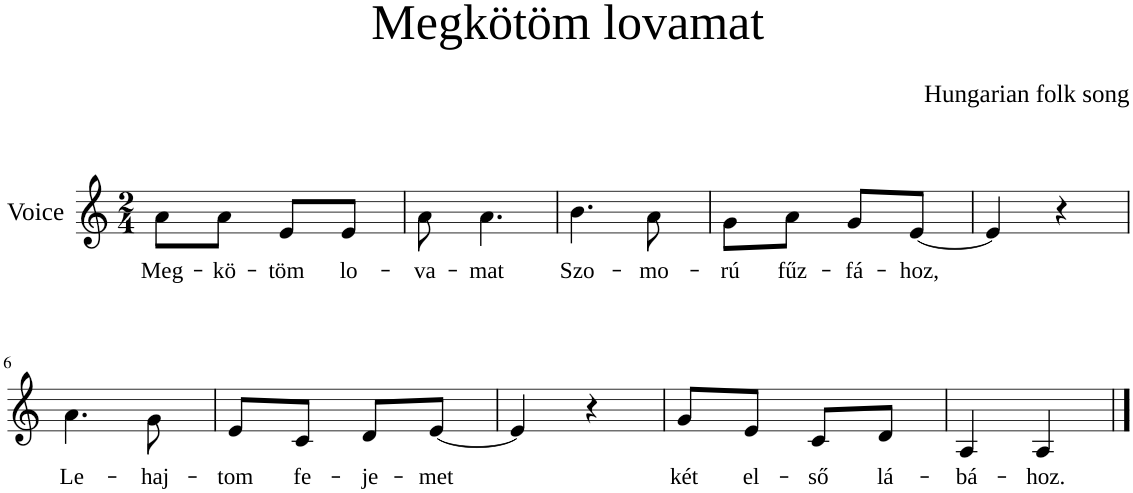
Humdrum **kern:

**kern	**text
*part1	*part1
*staff1	*staff1
*I"Voice	*
*clefG2	*
*k[]	*
*M2/4	*
=1	=1
!	!LO:LY:b
8a\L	Meg-
!	!LO:LY:b
8a\J	-kö-
!	!LO:LY:b
8e/L	-töm
!	!LO:LY:b
8e/J	lo-
=2	=2
!	!LO:LY:b
8a\	-va-
!	!LO:LY:b
4.a\	-mat
=3	=3
!	!LO:LY:b
4.b\	Szo-
!	!LO:LY:b
8a\	-mo-
=4	=4
!	!LO:LY:b
8g\L	rú
!	!LO:LY:b
8a\J	fűz-
!	!LO:LY:b
8g/L	fá-
!	!LO:LY:b
[8e/J	-hoz,
=5	=5
4e/]	.
4r	.
!!LO:LB:g=z
=6	=6
!	!LO:LY:b
4.a\	Le-
!	!LO:LY:b
8g\	-haj-
=7	=7
!	!LO:LY:b
8e/L	-tom
!	!LO:LY:b
8c/J	fe-
!	!LO:LY:b
8d/L	-je-
!	!LO:LY:b
[8e/J	-met
=8	=8
4e/]	.
4r	.
=9	=9
!	!LO:LY:b
8g/L	két
!	!LO:LY:b
8e/J	el-
!	!LO:LY:b
8c/L	ső
!	!LO:LY:b
8d/J	lá-
=10	=10
!	!LO:LY:b
4A/	-bá-
!	!LO:LY:b
4A/	-hoz.
==	==
*-	*-
